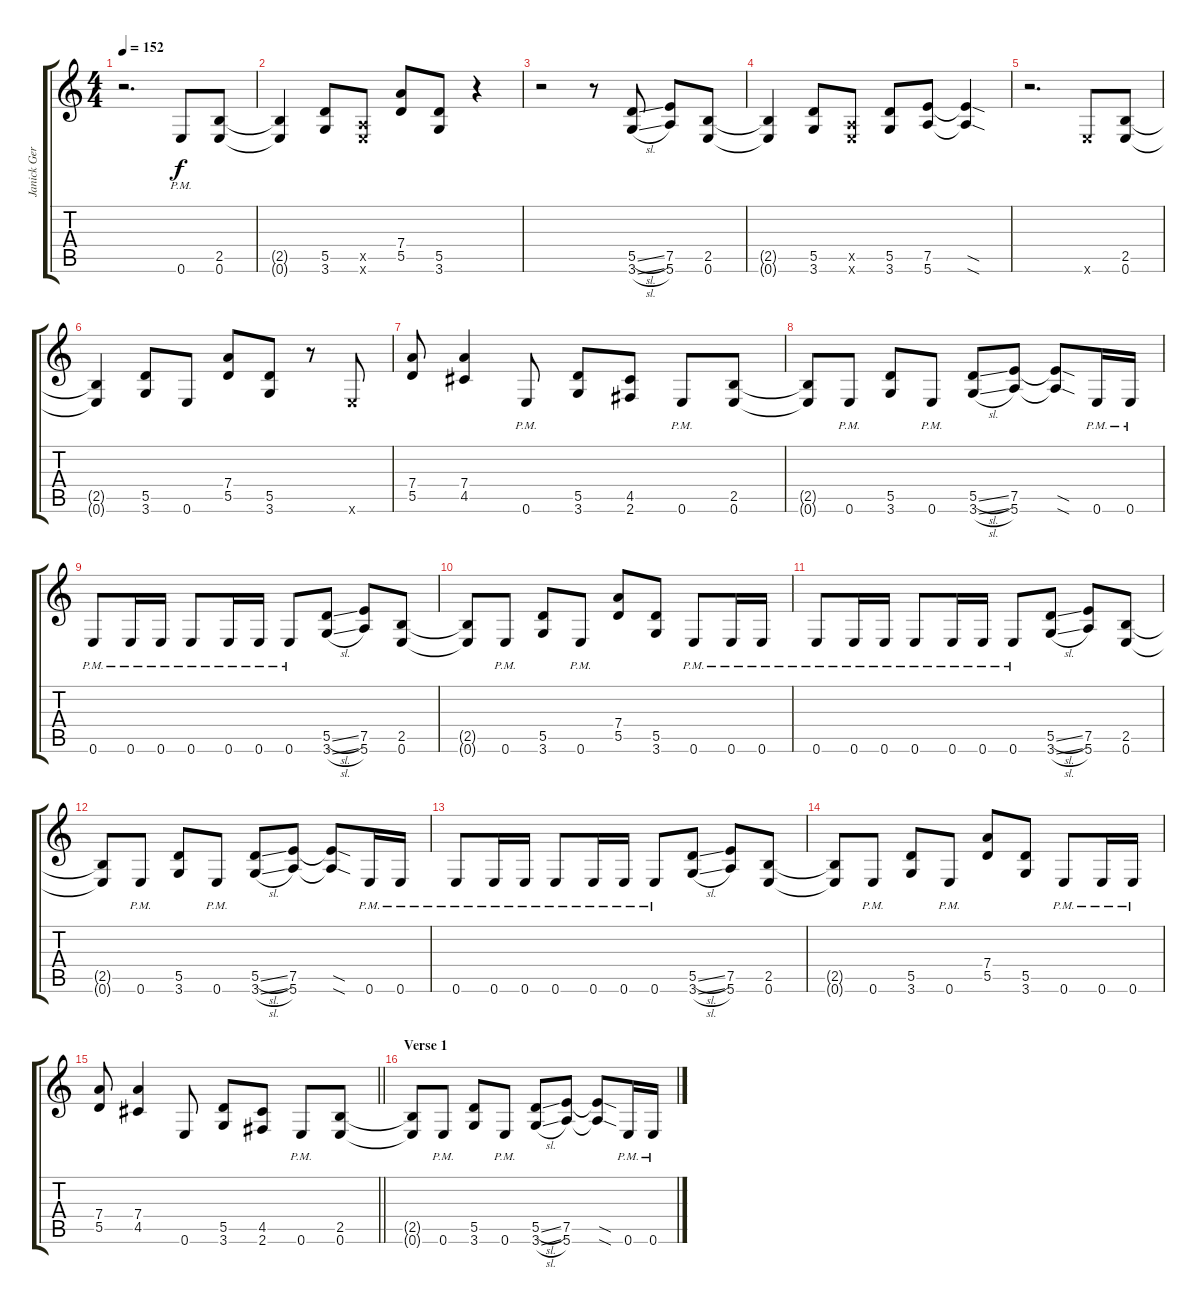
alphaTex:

\track ("Janick Gers" "Janick Ger") {instrument overdrivenguitar}
\staff {score tabs}
\tuning (E4 B3 G3 D3 A2 E2) {hide}
\ts (4 4)
\tempo 152
\clef g2
\ks c
r.2{d dy f} 0.6{pm}.8 (2.5 0.6).8 |
(2.5{t} 0.6{t}).4 (5.5 3.6).8 (0.5{x} 0.6{x}).8 (7.4 5.5).8 (5.5 3.6).8 r.4 |
r.2 r.8 (5.5{sl} 3.6{sl}).8 (7.5 5.6).8 (2.5 0.6).8 |
(2.5{t} 0.6{t}).4 (5.5 3.6).8 (0.5{x} 0.6{x}).8 (5.5 3.6).8 (7.5 5.6).8 (7.5{sod t} 5.6{sod t}).4 |
r.2{d} 0.6{x}.8 (2.5 0.6).8 |
(2.5{t} 0.6{t}).4 (5.5 3.6).8 0.6.8 (7.4 5.5).8 (5.5 3.6).8 r.8 0.6{x}.8 |
(7.4 5.5).8 (7.4 4.5).4 0.6{pm}.8 (5.5 3.6).8 (4.5 2.6).8 0.6{pm}.8 (2.5 0.6).8 |
(2.5{t} 0.6{t}).8 0.6{pm}.8 (5.5 3.6).8 0.6{pm}.8 (5.5{sl} 3.6{sl}).8 (7.5 5.6).8 (7.5{sod t} 5.6{sod t}).8 0.6{pm}.16 0.6{pm}.16 |
0.6{pm}.8 0.6{pm}.16 0.6{pm}.16 0.6{pm}.8 0.6{pm}.16 0.6{pm}.16 0.6{pm}.8 (5.5{sl} 3.6{sl}).8 (7.5 5.6).8 (2.5 0.6).8 |
(2.5{t} 0.6{t}).8 0.6{pm}.8 (5.5 3.6).8 0.6{pm}.8 (7.4 5.5).8 (5.5 3.6).8 0.6{pm}.8 0.6{pm}.16 0.6{pm}.16 |
0.6{pm}.8 0.6{pm}.16 0.6{pm}.16 0.6{pm}.8 0.6{pm}.16 0.6{pm}.16 0.6{pm}.8 (5.5{sl} 3.6{sl}).8 (7.5 5.6).8 (2.5 0.6).8 |
(2.5{t} 0.6{t}).8 0.6{pm}.8 (5.5 3.6).8 0.6{pm}.8 (5.5{sl} 3.6{sl}).8 (7.5 5.6).8 (7.5{sod t} 5.6{sod t}).8 0.6{pm}.16 0.6{pm}.16 |
0.6{pm}.8 0.6{pm}.16 0.6{pm}.16 0.6{pm}.8 0.6{pm}.16 0.6{pm}.16 0.6{pm}.8 (5.5{sl} 3.6{sl}).8 (7.5 5.6).8 (2.5 0.6).8 |
(2.5{t} 0.6{t}).8 0.6{pm}.8 (5.5 3.6).8 0.6{pm}.8 (7.4 5.5).8 (5.5 3.6).8 0.6{pm}.8 0.6{pm}.16 0.6{pm}.16 |
\barLineRight lightlight
(7.4 5.5).8 (7.4 4.5).4 0.6.8 (5.5 3.6).8 (4.5 2.6).8 0.6{pm}.8 (2.5 0.6).8 |
\section ("" "Verse 1")
(2.5{t} 0.6{t}).8 0.6{pm}.8 (5.5 3.6).8 0.6{pm}.8 (5.5{sl} 3.6{sl}).8 (7.5 5.6).8 (7.5{sod t} 5.6{sod t}).8 0.6{pm}.16 0.6{pm}.16
